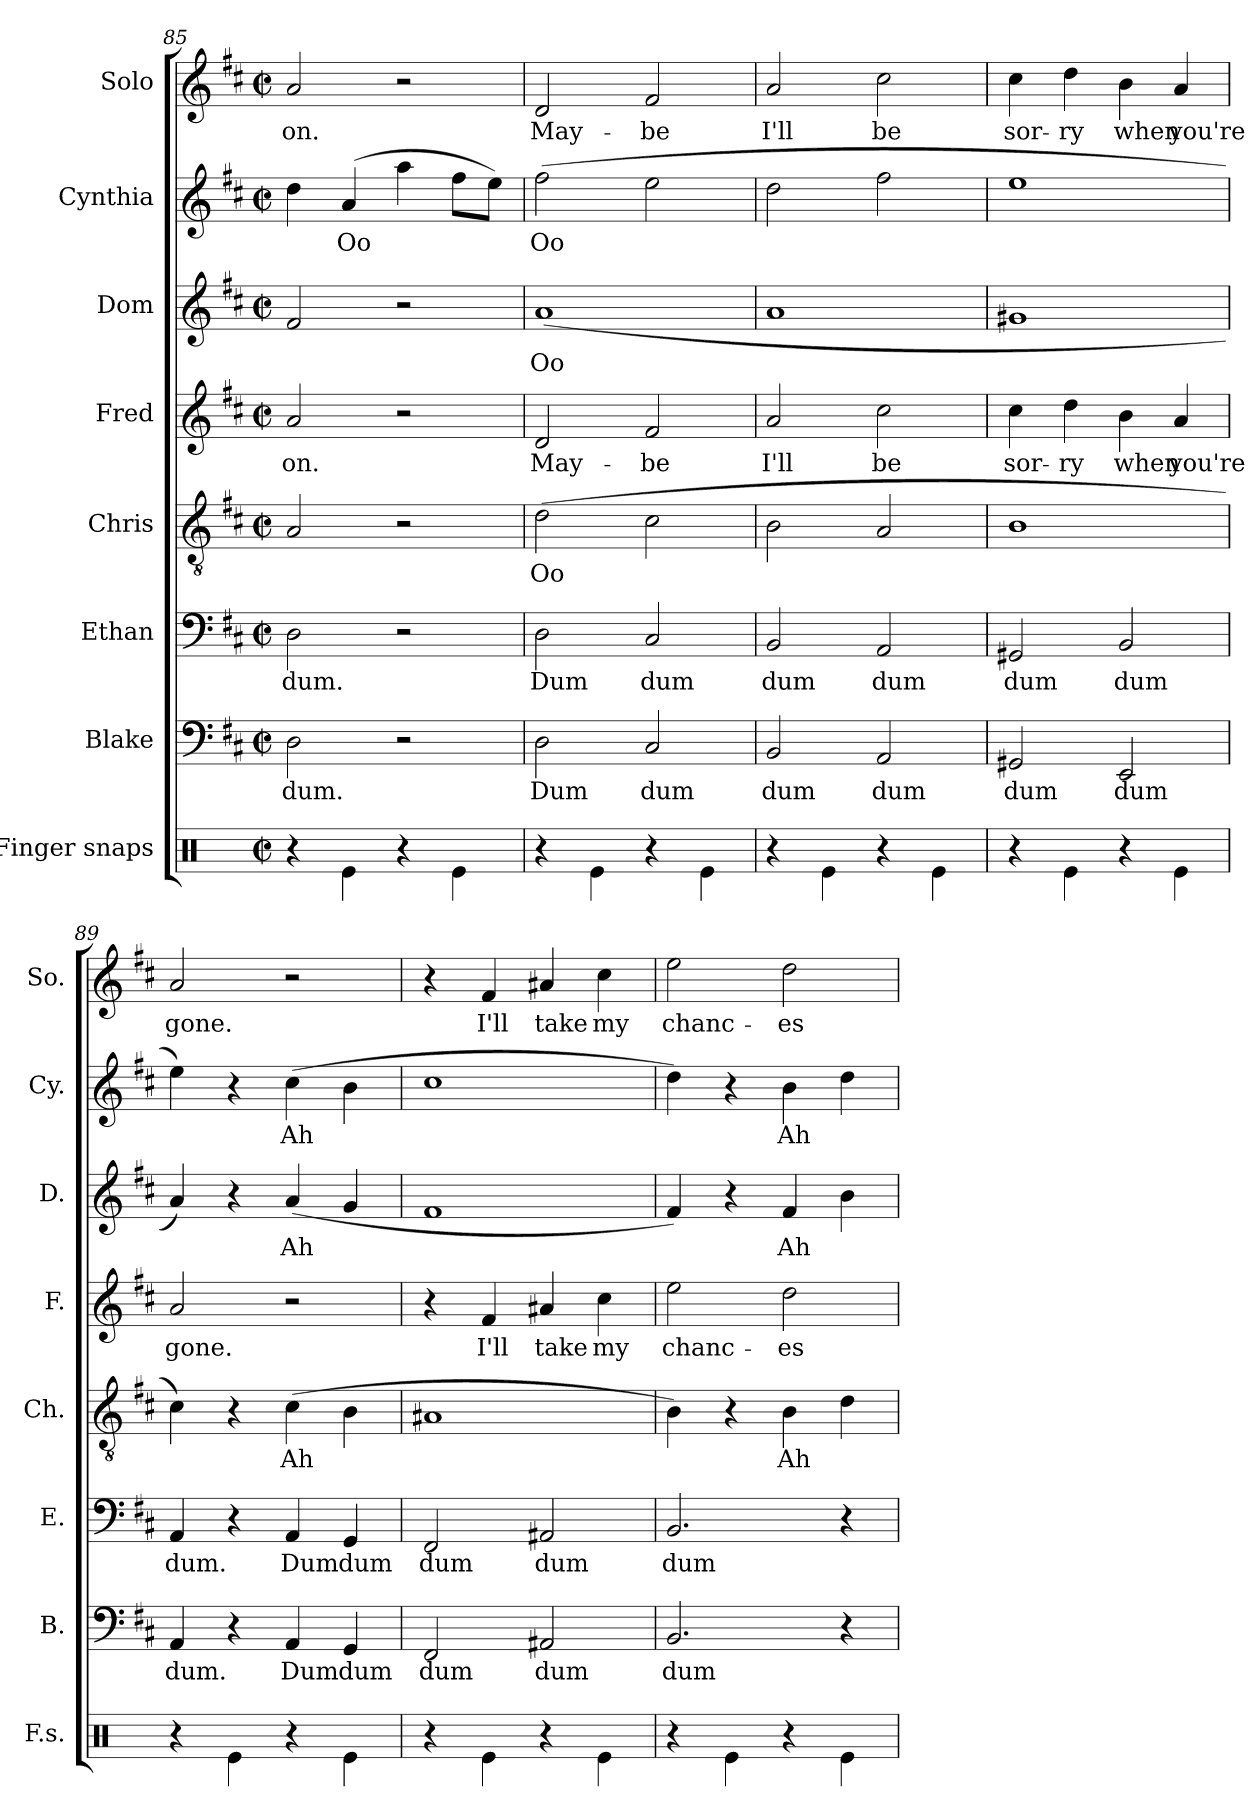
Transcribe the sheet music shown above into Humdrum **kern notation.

**kern	**kern	**text	**kern	**text	**kern	**text	**kern	**text	**kern	**text	**kern	**text	**kern	**text
*part8	*part7	*part7	*part6	*part6	*part5	*part5	*part4	*part4	*part3	*part3	*part2	*part2	*part1	*part1
*staff8	*staff7	*staff7	*staff6	*staff6	*staff5	*staff5	*staff4	*staff4	*staff3	*staff3	*staff2	*staff2	*staff1	*staff1
*I"Finger snaps	*I"Blake	*	*I"Ethan	*	*I"Chris	*	*I"Fred	*	*I"Dom	*	*I"Cynthia	*	*I"Solo	*
*I'F.s.	*I'B.	*	*I'E.	*	*I'Ch.	*	*I'F.	*	*I'D.	*	*I'Cy.	*	*I'So.	*
*clefX	*clefF4	*	*clefF4	*	*clefGv2	*	*clefG2	*	*clefG2	*	*clefG2	*	*clefG2	*
*k[]	*k[f#c#]	*	*k[f#c#]	*	*k[f#c#]	*	*k[f#c#]	*	*k[f#c#]	*	*k[f#c#]	*	*k[f#c#]	*
*M2/2	*M2/2	*	*M2/2	*	*M2/2	*	*M2/2	*	*M2/2	*	*M2/2	*	*M2/2	*
*met(c|)	*met(c|)	*	*met(c|)	*	*met(c|)	*	*met(c|)	*	*met(c|)	*	*met(c|)	*	*met(c|)	*
=85	=85	=85	=85	=85	=85	=85	=85	=85	=85	=85	=85	=85	=85	=85
4r	2D\	dum.	2D\	dum.	2A/	.	2a/	on.	2f#/	.	4dd\	.	2a/	on.
4Re\	.	.	.	.	.	.	.	.	.	.	(4a/	Oo	.	.
4r	2r	.	2r	.	2r	.	2r	.	2r	.	4aa\	.	2r	.
4Re\	.	.	.	.	.	.	.	.	.	.	8ff#\L	.	.	.
.	.	.	.	.	.	.	.	.	.	.	8ee\J)	.	.	.
=86	=86	=86	=86	=86	=86	=86	=86	=86	=86	=86	=86	=86	=86	=86
4r	2D\	Dum	2D\	Dum	(2d\	Oo	2d/	May-	(1a	Oo	(2ff#\	Oo	2d/	May-
4Re\	.	.	.	.	.	.	.	.	.	.	.	.	.	.
4r	2C#/	dum	2C#/	dum	2c#\	.	2f#/	-be	.	.	2ee\	.	2f#/	-be
4Re\	.	.	.	.	.	.	.	.	.	.	.	.	.	.
=87	=87	=87	=87	=87	=87	=87	=87	=87	=87	=87	=87	=87	=87	=87
4r	2BB/	dum	2BB/	dum	2B\	.	2a/	I'll	1a	.	2dd\	.	2a/	I'll
4Re\	.	.	.	.	.	.	.	.	.	.	.	.	.	.
4r	2AA/	dum	2AA/	dum	2A/	.	2cc#\	be	.	.	2ff#\	.	2cc#\	be
4Re\	.	.	.	.	.	.	.	.	.	.	.	.	.	.
=88	=88	=88	=88	=88	=88	=88	=88	=88	=88	=88	=88	=88	=88	=88
4r	2GG#X/	dum	2GG#X/	dum	1B	.	4cc#\	sor-	1g#X	.	1ee	.	4cc#\	sor-
4Re\	.	.	.	.	.	.	4dd\	-ry	.	.	.	.	4dd\	-ry
4r	2EE/	dum	2BB/	dum	.	.	4b\	when	.	.	.	.	4b\	when
4Re\	.	.	.	.	.	.	4a/	you're	.	.	.	.	4a/	you're
!!LO:PB:g=z
=89	=89	=89	=89	=89	=89	=89	=89	=89	=89	=89	=89	=89	=89	=89
4r	4AA/	dum.	4AA/	dum.	4c#\)	.	2a/	gone.	4a/)	.	4ee\)	.	2a/	gone.
4Re\	4r	.	4r	.	4r	.	.	.	4r	.	4r	.	.	.
4r	4AA/	Dum	4AA/	Dum	(4c#\	Ah	2r	.	(4a/	Ah	(4cc#\	Ah	2r	.
4Re\	4GG/	dum	4GG/	dum	4B\	.	.	.	4g/	.	4b\	.	.	.
=90	=90	=90	=90	=90	=90	=90	=90	=90	=90	=90	=90	=90	=90	=90
4r	2FF#/	dum	2FF#/	dum	1A#X	.	4r	.	1f#	.	1cc#	.	4r	.
4Re\	.	.	.	.	.	.	4f#/	I'll	.	.	.	.	4f#/	I'll
4r	2AA#X/	dum	2AA#X/	dum	.	.	4a#X/	take	.	.	.	.	4a#X/	take
4Re\	.	.	.	.	.	.	4cc#\	my	.	.	.	.	4cc#\	my
=91	=91	=91	=91	=91	=91	=91	=91	=91	=91	=91	=91	=91	=91	=91
4r	2.BB/	dum	2.BB/	dum	4B\)	.	2ee\	chanc-	4f#/)	.	4dd\)	.	2ee\	chanc-
4Re\	.	.	.	.	4r	.	.	.	4r	.	4r	.	.	.
4r	.	.	.	.	4B\	Ah	2dd\	-es	4f#/	Ah	4b\	Ah	2dd\	-es
4Re\	4r	.	4r	.	4d\	.	.	.	4b\	.	4dd\	.	.	.
=	=	=	=	=	=	=	=	=	=	=	=	=	=	=
*-	*-	*-	*-	*-	*-	*-	*-	*-	*-	*-	*-	*-	*-	*-
